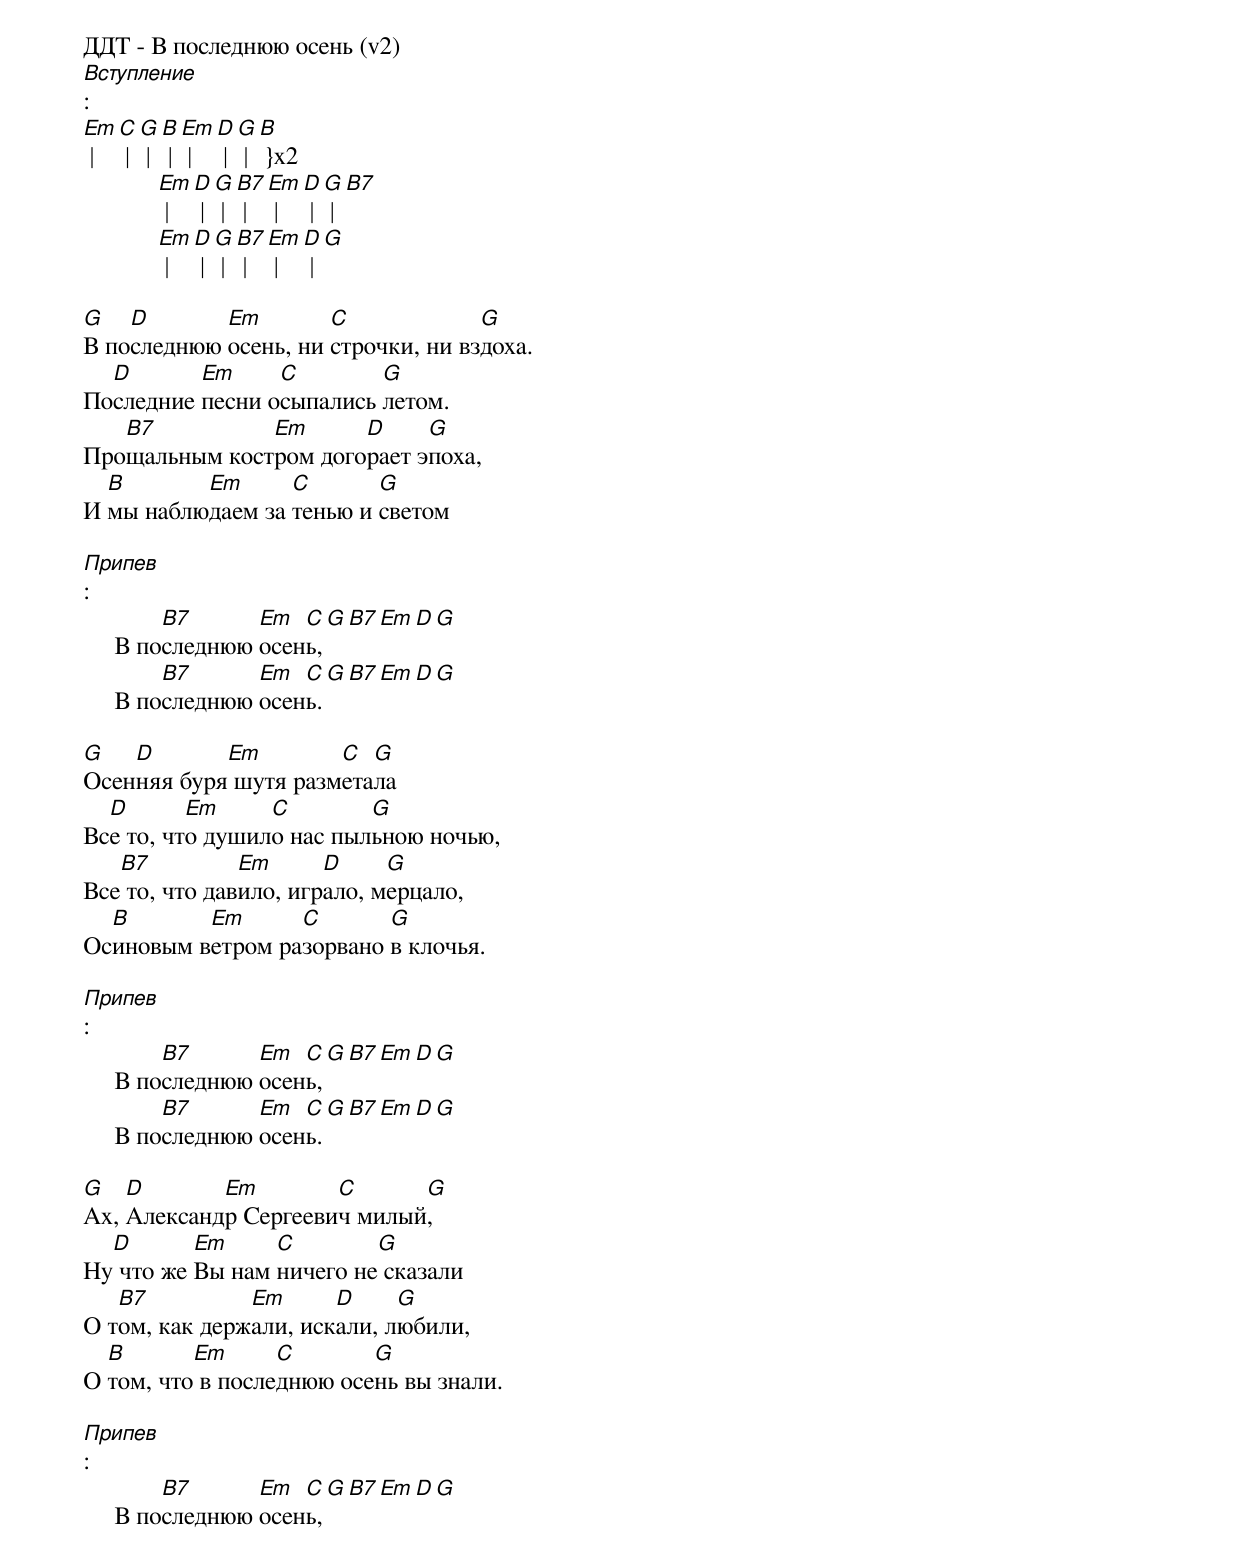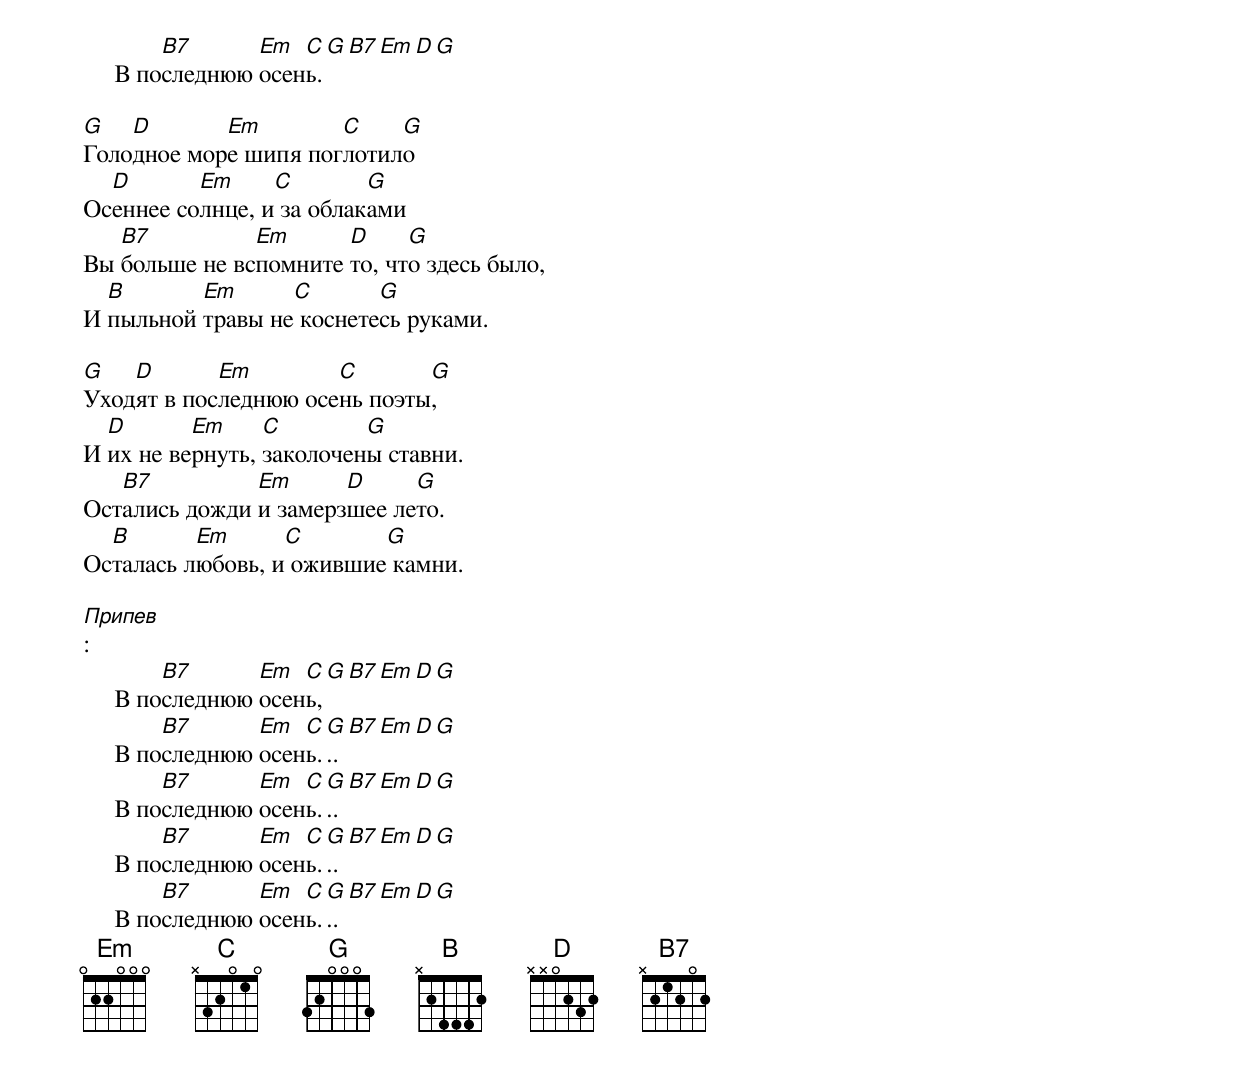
ДДТ - В последнюю осень (v2)
[Вступление]:
[Em] | [C] | [G] | [B] | [Em] | [D] | [G] | [B] }x2
            [Em] | [D] | [G] | [B7] | [Em] | [D] | [G] | [B7]
            [Em] | [D] | [G] | [B7] | [Em] | [D] | [G]

[G]В по[D]следнюю [Em]осень, ни [C]строчки, ни вз[G]доха.
По[D]следние [Em]песни о[C]сыпались [G]летом.
Про[B7]щальным кост[Em]ром дого[D]рает э[G]поха,
И [B]мы наблю[Em]даем за [C]тенью и [G]светом

[Припев]:
     В по[B7]следнюю [Em]осен[C]ь,[G][B7][Em][D][G]
     В по[B7]следнюю [Em]осен[C]ь.[G][B7][Em][D][G]

[G]Осен[D]няя буря[Em] шутя разм[C]ета[G]ла
Вс[D]е то, чт[Em]о душил[C]о нас пыл[G]ьною ночью,
Все[B7] то, что дав[Em]ило, игр[D]ало, м[G]ерцало,
Ос[B]иновым в[Em]етром ра[C]зорвано [G]в клочья.

[Припев]:
     В по[B7]следнюю [Em]осен[C]ь,[G][B7][Em][D][G]
     В по[B7]следнюю [Em]осен[C]ь.[G][B7][Em][D][G]

[G]Ах, [D]Александ[Em]р Сергееви[C]ч милый[G],
Ну[D] что же [Em]Вы нам [C]ничего не[G] сказали
О т[B7]ом, как держ[Em]али, иск[D]али, л[G]юбили,
О [B]том, что[Em] в после[C]днюю осе[G]нь вы знали.

[Припев]:
     В по[B7]следнюю [Em]осен[C]ь,[G][B7][Em][D][G]
     В по[B7]следнюю [Em]осен[C]ь.[G][B7][Em][D][G]

[G]Голо[D]дное мор[Em]е шипя пог[C]лотил[G]о
Ос[D]еннее со[Em]лнце, и[C] за облак[G]ами
Вы [B7]больше не вс[Em]помните [D]то, чт[G]о здесь было,
И [B]пыльной [Em]травы не[C] коснете[G]сь руками.

[G]Уход[D]ят в пос[Em]леднюю осе[C]нь поэты[G],
И [D]их не ве[Em]рнуть, [C]заколочен[G]ы ставни.
Ост[B7]ались дожди [Em]и замерз[D]шее ле[G]то.
Ос[B]талась л[Em]юбовь, и[C] ожившие[G] камни.

[Припев]:
     В по[B7]следнюю [Em]осен[C]ь,[G][B7][Em][D][G]
     В по[B7]следнюю [Em]осен[C]ь.[G]..[B7][Em][D][G]
     В по[B7]следнюю [Em]осен[C]ь.[G]..[B7][Em][D][G]
     В по[B7]следнюю [Em]осен[C]ь.[G]..[B7][Em][D][G]
     В по[B7]следнюю [Em]осен[C]ь.[G]..[B7][Em][D][G]
